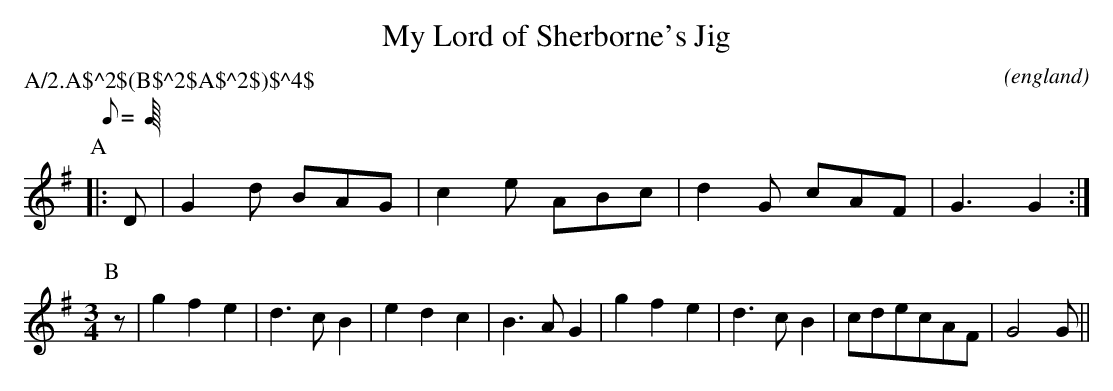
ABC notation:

X:1
T:My Lord of Sherborne's Jig
O:england
C:
P:A/2.A$^2$(B$^2$A$^2$)$^4$
K:G
Q:C3=100
P:A
|: D | G2 d BAG | c2 e ABc | d2 G cAF | G3 G2 :|
M:3/4
P:B
z |\
g2 f2 e2 | d3 c B2 | e2 d2 c2 | B3 A G2 |\
g2 f2 e2 | d3 c B2 | cdecAF   | G4   G  ||
M:6/8
